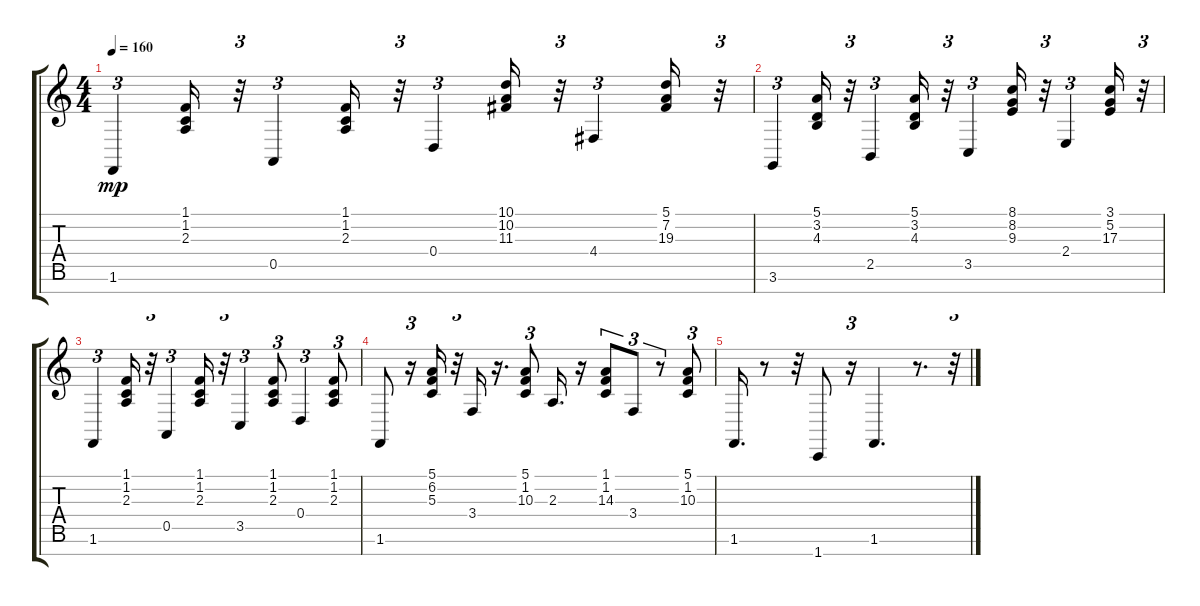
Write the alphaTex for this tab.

\track "" {instrument electricgrandpiano}
\staff {score tabs}
\tuning (E4 B3 G3 D3 A2 E2 B1) {hide}
\ts (4 4)
\tempo 160
\clef g2
\ks c
1.6.4{tu (3 2) dy mp} (1.1 1.2 2.3).16 r.32{tu (3 2)} 0.5.4{tu (3 2)} (1.1 1.2 2.3).16 r.32{tu (3 2)} 0.4.4{tu (3 2)} (10.1 10.2 11.3).16 r.32{tu (3 2)} 4.4.4{tu (3 2)} (5.1 7.2 19.3).16 r.32{tu (3 2)} |
3.6.4{tu (3 2)} (5.1 3.2 4.3).16 r.32{tu (3 2)} 2.5.4{tu (3 2)} (5.1 3.2 4.3).16 r.32{tu (3 2)} 3.5.4{tu (3 2)} (8.1 8.2 9.3).16 r.32{tu (3 2)} 2.4.4{tu (3 2)} (3.1 5.2 17.3).16 r.32{tu (3 2)} |
1.6.4{tu (3 2)} (1.1 1.2 2.3).16 r.32{tu (3 2)} 0.5.4{tu (3 2)} (1.1 1.2 2.3).16 r.32{tu (3 2)} 3.5.4{tu (3 2)} (1.1 1.2 2.3).8{tu (3 2)} 0.4.4{tu (3 2)} (1.1 1.2 2.3).8{tu (3 2)} |
1.6.8 r.16{tu (3 2)} (5.1 6.2 5.3).16 r.32{tu (3 2)} 3.4.16 r.16{d} (5.1 1.2 10.3).8{tu (3 2)} 2.3.16{d} r.16 (1.1 1.2 14.3).8{tu (3 2)} 3.4.8{tu (3 2)} r.8{tu (3 2)} (5.1 1.2 10.3).8{tu (3 2)} |
1.6.16{d} r.8 r.32 1.7.8 r.16{tu (3 2)} 1.6.4{d} r.8{d} r.32{tu (3 2)}
